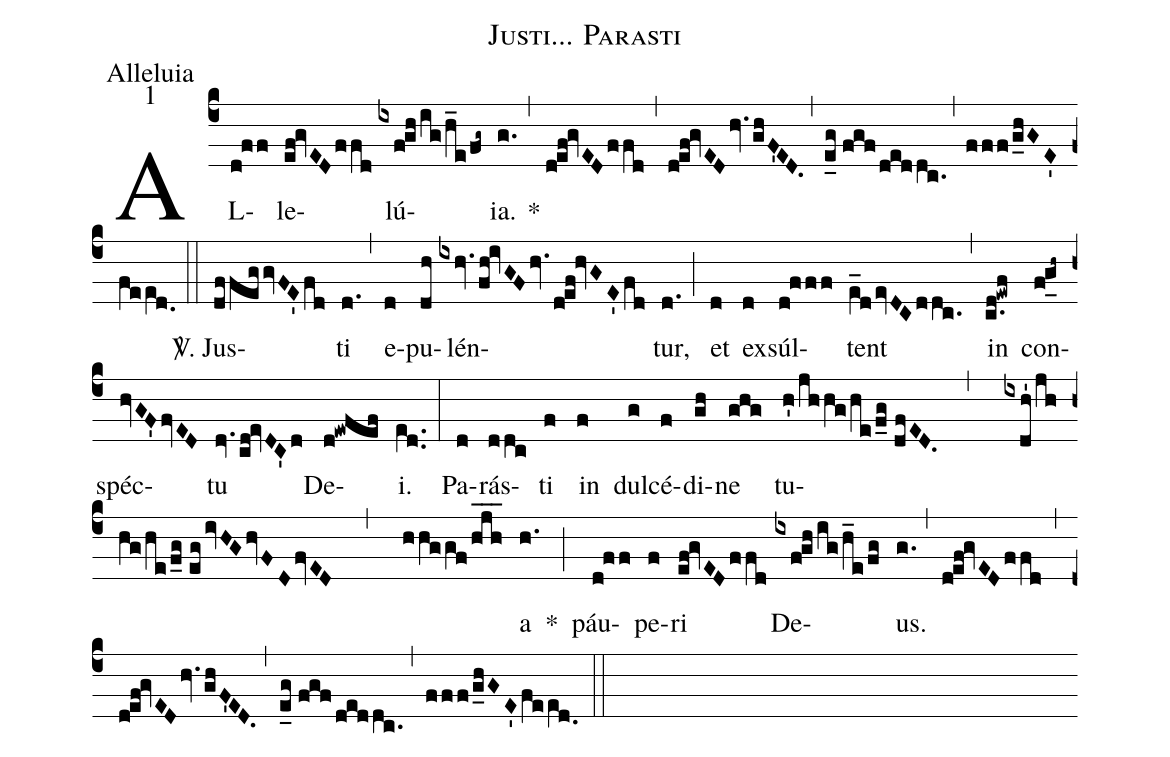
name: Justi... Parasti;
office-part: Alleluia;
mode: 1;
%%
(c4) AL(d!ff)le(ef!gvEDffd)lú(ixfghig/h_e/fg~)ia.(g.) *(,) (def!gvEDffd) (,) (def!gvEDhv.ghF'ED.) (,) (e_g//fgfdeddc.) (,) (fff/g_hGE'fee[ll:1]d.0) (::)
<sp>V/</sp>. Jus(dffeggvFE'fd)ti(d.) (,) e(d)pu(dh)lén(ixhv.fh!ivGFhv.def!hvGE'fd)tur,(d.) (;) et(d) ex(d)súl(d!fff)tent(e_[ll:1]devDCddc.) (,) in(c.d!ewf) con(fg_h~)spéc(hvGF'fvED)tu(dv.cd!evDC'd) De(d!ewfef)i.(e[ll:1]d..) (:)
Pa(d)rás(ddc)ti(f) in(f) dul(g)cé(f)di(gh)ne(ghg) tu(h'/jhhg/he/f_g//dfED. , ixdh'/jhhg/he/f_g//egivHGhvFDfvED , hhggf/hjh___)a(h.) *(;) páu(d!ff)pe(f)ri(ef!gvEDffd) De(ixfghig/h_e/fg)us.(g.) (,) (def!gvEDffd) (,) (def!gvEDhv.ghF'ED.) (,) (e_g//fgfdeddc.) (,) (fff/g_hGE'fee[ll:1]d.0) (::)
